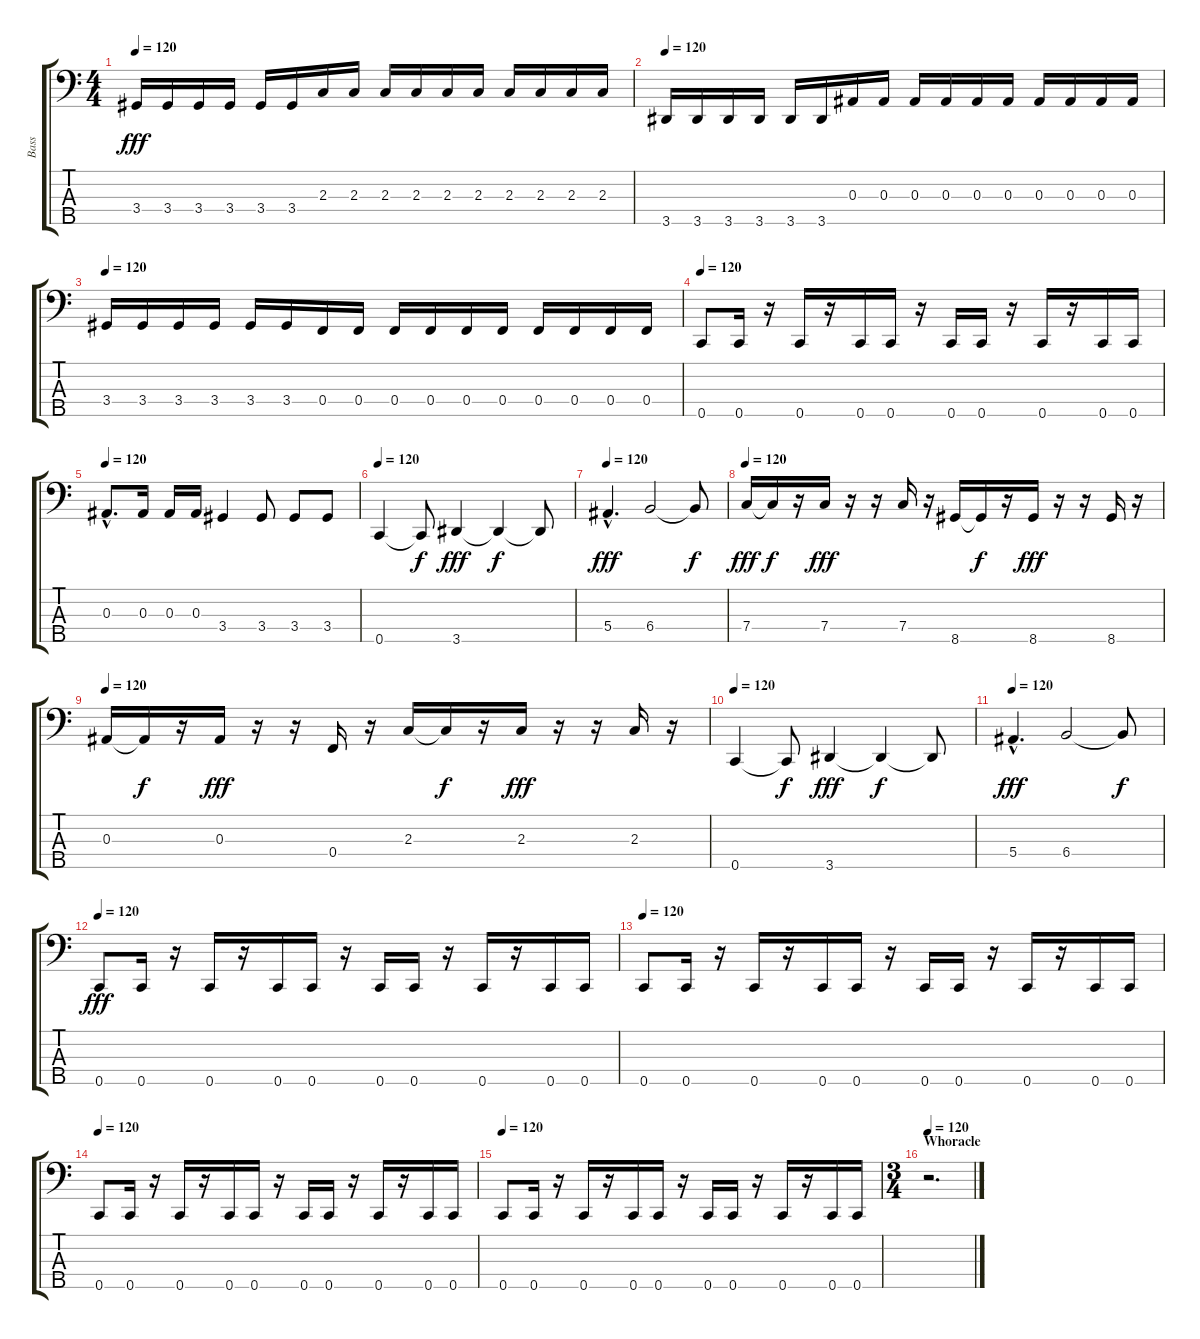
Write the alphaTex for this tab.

\track ("Bass" "Bass") {instrument electricbassfinger}
\staff {score tabs}
\tuning (Ab2 Eb2 Bb1 F1 C1) {hide}
\ts (4 4)
\tempo 120
\clef f4
\ks c
3.4.16{dy fff} 3.4.16 3.4.16 3.4.16 3.4.16 3.4.16 2.3.16 2.3.16 2.3.16 2.3.16 2.3.16 2.3.16 2.3.16 2.3.16 2.3.16 2.3.16 |
\tempo 120
3.5.16 3.5.16 3.5.16 3.5.16 3.5.16 3.5.16 0.3.16 0.3.16 0.3.16 0.3.16 0.3.16 0.3.16 0.3.16 0.3.16 0.3.16 0.3.16 |
\tempo 120
3.4.16 3.4.16 3.4.16 3.4.16 3.4.16 3.4.16 0.4.16 0.4.16 0.4.16 0.4.16 0.4.16 0.4.16 0.4.16 0.4.16 0.4.16 0.4.16 |
\tempo 120
0.5.8 0.5.16 r.16 0.5.16 r.16 0.5.16 0.5.16 r.16 0.5.16 0.5.16 r.16 0.5.16 r.16 0.5.16 0.5.16 |
\tempo 120
0.3{hac}.8{d} 0.3.16 0.3.16 0.3.16 3.4.4 3.4.8 3.4.8 3.4.8 |
\tempo 120
0.5.4 0.5{t}.8{dy f} 3.5.4{dy fff} 3.5{t}.4{dy f} 3.5{t}.8 |
\tempo 120
5.4{hac}.4{d dy fff} 6.4.2 6.4{t}.8{dy f} |
\tempo 120
7.4.16{dy fff} 7.4{t}.16{dy f} r.16 7.4.16{dy fff} r.16 r.16 7.4.16 r.16 8.5.16 8.5{t}.16{dy f} r.16 8.5.16{dy fff} r.16 r.16 8.5.16 r.16 |
\tempo 120
0.3.16 0.3{t}.16{dy f} r.16 0.3.16{dy fff} r.16 r.16 0.4.16 r.16 2.3.16 2.3{t}.16{dy f} r.16 2.3.16{dy fff} r.16 r.16 2.3.16 r.16 |
\tempo 120
0.5.4 0.5{t}.8{dy f} 3.5.4{dy fff} 3.5{t}.4{dy f} 3.5{t}.8 |
\tempo 120
5.4{hac}.4{d dy fff} 6.4.2 6.4{t}.8{dy f} |
\tempo 120
0.5.8{dy fff} 0.5.16 r.16 0.5.16 r.16 0.5.16 0.5.16 r.16 0.5.16 0.5.16 r.16 0.5.16 r.16 0.5.16 0.5.16 |
\tempo 120
0.5.8 0.5.16 r.16 0.5.16 r.16 0.5.16 0.5.16 r.16 0.5.16 0.5.16 r.16 0.5.16 r.16 0.5.16 0.5.16 |
\tempo 120
0.5.8 0.5.16 r.16 0.5.16 r.16 0.5.16 0.5.16 r.16 0.5.16 0.5.16 r.16 0.5.16 r.16 0.5.16 0.5.16 |
\tempo 120
0.5.8 0.5.16 r.16 0.5.16 r.16 0.5.16 0.5.16 r.16 0.5.16 0.5.16 r.16 0.5.16 r.16 0.5.16 0.5.16 |
\ts (3 4)
\section ("" "Whoracle")
\tempo 120
r.2{d}
